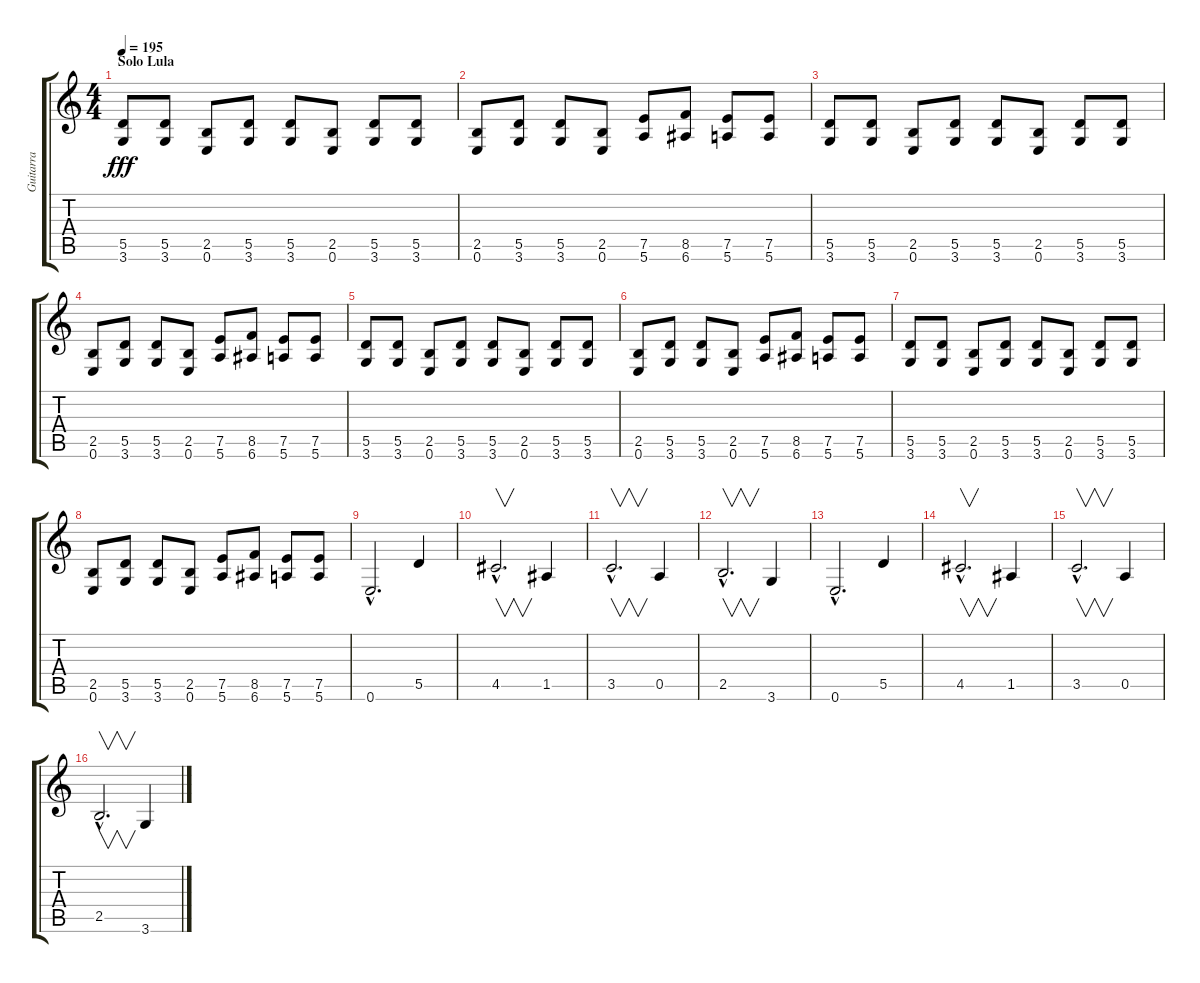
\track ("Guitarra" "Guitarra") {instrument overdrivenguitar}
\staff {score tabs}
\tuning (E4 B3 G3 D3 A2 E2) {hide}
\ts (4 4)
\section ("" "Solo Lula")
\tempo 195
\clef g2
\ks c
(5.5 3.6).8{dy fff} (5.5 3.6).8 (2.5 0.6).8 (5.5 3.6).8 (5.5 3.6).8 (2.5 0.6).8 (5.5 3.6).8 (5.5 3.6).8 |
(2.5 0.6).8 (5.5 3.6).8 (5.5 3.6).8 (2.5 0.6).8 (7.5 5.6).8 (8.5 6.6).8 (7.5 5.6).8 (7.5 5.6).8 |
(5.5 3.6).8 (5.5 3.6).8 (2.5 0.6).8 (5.5 3.6).8 (5.5 3.6).8 (2.5 0.6).8 (5.5 3.6).8 (5.5 3.6).8 |
(2.5 0.6).8 (5.5 3.6).8 (5.5 3.6).8 (2.5 0.6).8 (7.5 5.6).8 (8.5 6.6).8 (7.5 5.6).8 (7.5 5.6).8 |
(5.5 3.6).8 (5.5 3.6).8 (2.5 0.6).8 (5.5 3.6).8 (5.5 3.6).8 (2.5 0.6).8 (5.5 3.6).8 (5.5 3.6).8 |
(2.5 0.6).8 (5.5 3.6).8 (5.5 3.6).8 (2.5 0.6).8 (7.5 5.6).8 (8.5 6.6).8 (7.5 5.6).8 (7.5 5.6).8 |
(5.5 3.6).8 (5.5 3.6).8 (2.5 0.6).8 (5.5 3.6).8 (5.5 3.6).8 (2.5 0.6).8 (5.5 3.6).8 (5.5 3.6).8 |
(2.5 0.6).8 (5.5 3.6).8 (5.5 3.6).8 (2.5 0.6).8 (7.5 5.6).8 (8.5 6.6).8 (7.5 5.6).8 (7.5 5.6).8 |
0.6{hac}.2{d} 5.5.4 |
4.5{hac}.2{v d} 1.5.4 |
3.5{hac}.2{v d} 0.5.4 |
2.5{hac}.2{v d} 3.6.4 |
0.6{hac}.2{d} 5.5.4 |
4.5{hac}.2{v d} 1.5.4 |
3.5{hac}.2{v d} 0.5.4 |
2.5{hac}.2{v d} 3.6.4
